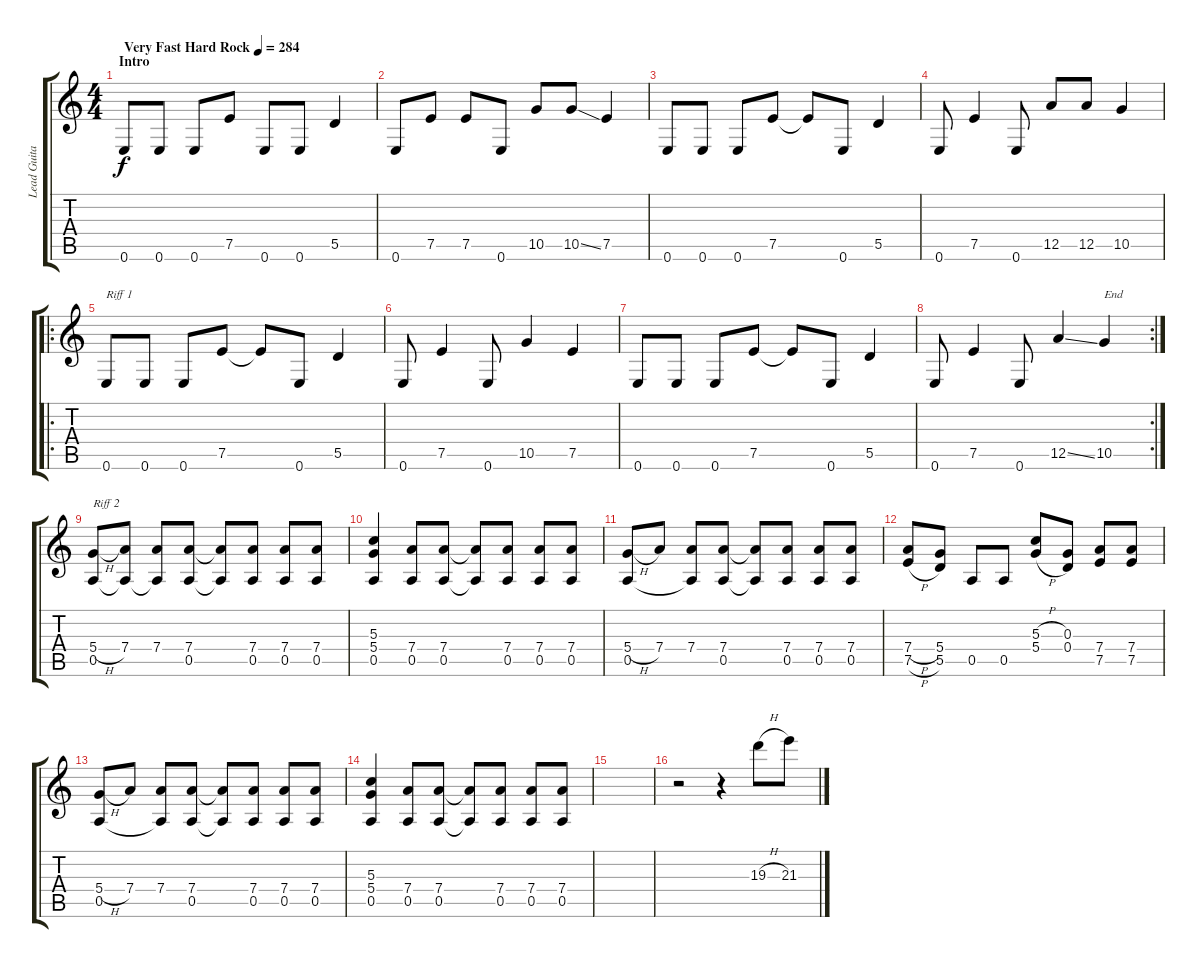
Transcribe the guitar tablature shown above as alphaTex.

\track ("Lead Guitar 2" "Lead Guita") {instrument overdrivenguitar}
\staff {score tabs}
\tuning (E4 B3 G3 D3 A2 E2) {hide}
\ts (4 4)
\section ("" "Intro")
\tempo (284 "Very Fast Hard Rock")
\clef g2
\ks c
0.6.8{dy f instrument overdrivenguitar} 0.6.8 0.6.8 7.5.8 0.6.8 0.6.8 5.5.4 |
0.6.8 7.5.8 7.5.8 0.6.8 10.5.8 10.5{ss}.8 7.5.4 |
0.6.8 0.6.8 0.6.8 7.5.8 7.5{t}.8 0.6.8 5.5.4 |
0.6.8 7.5.4 0.6.8 12.5.8 12.5.8 10.5.4 |
\ro
0.6.8{txt "Riff 1"} 0.6.8 0.6.8 7.5.8 7.5{t}.8 0.6.8 5.5.4 |
0.6.8 7.5.4 0.6.8 10.5.4 7.5.4 |
0.6.8 0.6.8 0.6.8 7.5.8 7.5{t}.8 0.6.8 5.5.4 |
\rc 2
0.6.8 7.5.4 0.6.8 12.5{ss}.4 10.5.4{txt "End"} |
(5.4{h} 0.5).8{txt "Riff 2"} (7.4 0.5{t}).8 (7.4 0.5{t}).8 (7.4 0.5).8 (7.4{t} 0.5{t}).8 (7.4 0.5).8 (7.4 0.5).8 (7.4 0.5).8 |
(5.3 5.4 0.5).4 (7.4 0.5).8 (7.4 0.5).8 (7.4{t} 0.5{t}).8 (7.4 0.5).8 (7.4 0.5).8 (7.4 0.5).8 |
(5.4{h} 0.5).8 7.4.8 (7.4 0.5{t}).8 (7.4 0.5).8 (7.4{t} 0.5{t}).8 (7.4 0.5).8 (7.4 0.5).8 (7.4 0.5).8 |
(7.4{h} 7.5{h}).8 (5.4 5.5).8 0.5.8 0.5.8 (5.3{h} 5.4{h}).8 (0.3 0.4).8 (7.4 7.5).8 (7.4 7.5).8 |
(5.4{h} 0.5).8 7.4.8 (7.4 0.5{t}).8 (7.4 0.5).8 (7.4{t} 0.5{t}).8 (7.4 0.5).8 (7.4 0.5).8 (7.4 0.5).8 |
(5.3 5.4 0.5).4 (7.4 0.5).8 (7.4 0.5).8 (7.4{t} 0.5{t}).8 (7.4 0.5).8 (7.4 0.5).8 (7.4 0.5).8 |
|
r.2 r.4 19.3{h}.8 21.3.8
